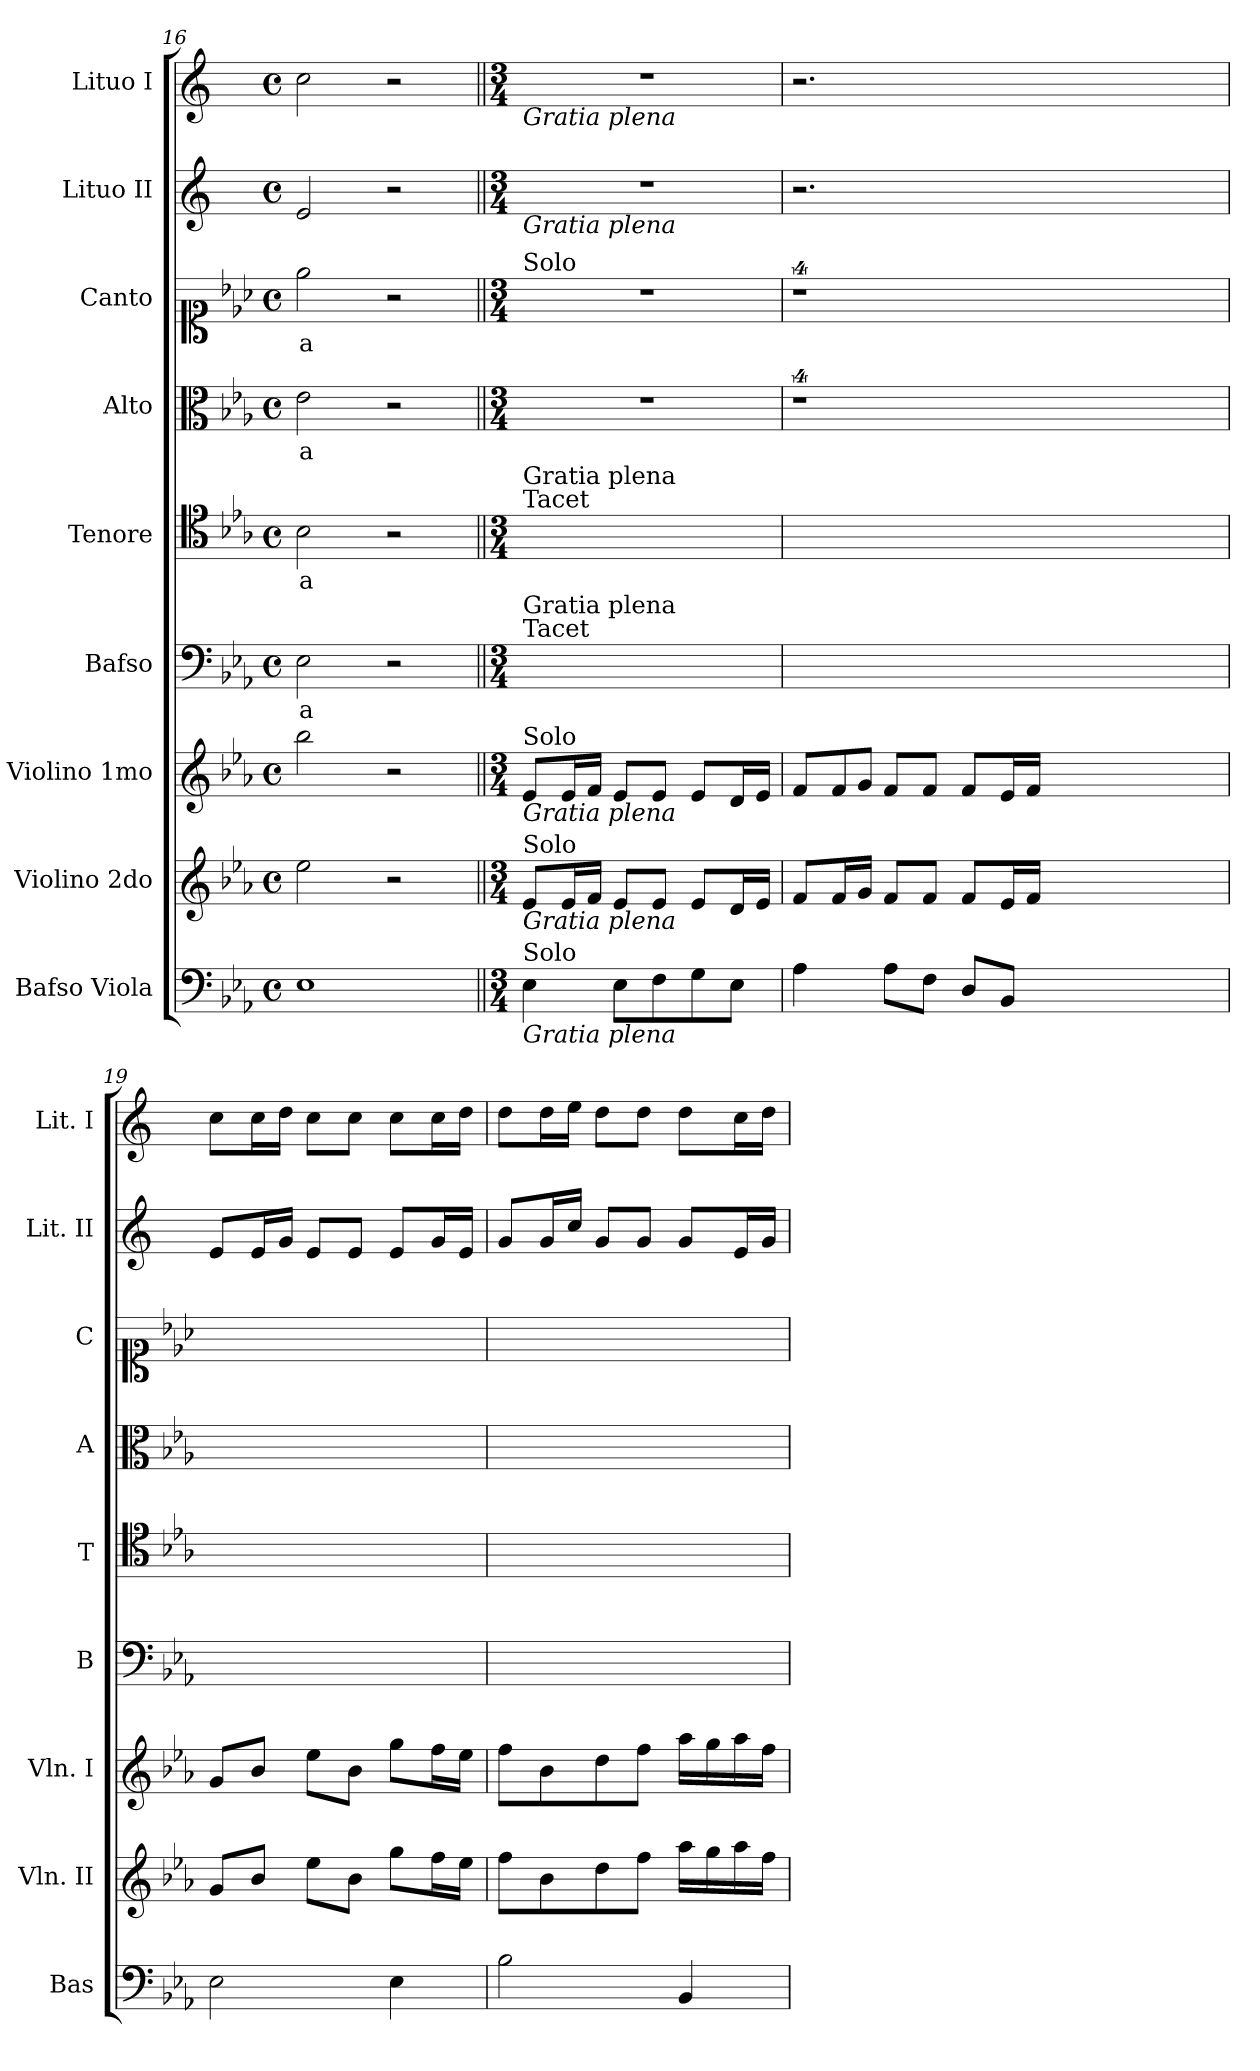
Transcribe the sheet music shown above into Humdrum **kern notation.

**kern	**kern	**kern	**kern	**text	**kern	**text	**kern	**text	**kern	**text	**kern	**kern
*part9	*part8	*part7	*part6	*part6	*part5	*part5	*part4	*part4	*part3	*part3	*part2	*part1
*staff9	*staff8	*staff7	*staff6	*staff6	*staff5	*staff5	*staff4	*staff4	*staff3	*staff3	*staff2	*staff1
*I"Bafso Viola	*I"Violino 2do	*I"Violino 1mo	*I"Bafso	*	*I"Tenore	*	*I"Alto	*	*I"Canto	*	*I"Lituo II	*I"Lituo I
*I'Bas	*I'Vln. II	*I'Vln. I	*I'B	*	*I'T	*	*I'A	*	*I'C	*	*I'Lit. II	*I'Lit. I
*clefF4	*clefG2	*clefG2	*clefF4	*	*clefC4	*	*clefC3	*	*clefC1	*	*clefG2	*clefG2
*	*	*	*	*	*	*	*	*	*	*	*ITrd-2c-3	*ITrd-2c-3
*k[b-e-a-]	*k[b-e-a-]	*k[b-e-a-]	*k[b-e-a-]	*	*k[b-e-a-]	*	*k[b-e-a-]	*	*k[b-e-a-]	*	*k[b-e-a-]	*k[b-e-a-]
*M4/4	*M4/4	*M4/4	*M4/4	*	*M4/4	*	*M4/4	*	*M4/4	*	*M4/4	*M4/4
*met(c)	*met(c)	*met(c)	*met(c)	*	*met(c)	*	*met(c)	*	*met(c)	*	*met(c)	*met(c)
=16	=16	=16	=16	=16	=16	=16	=16	=16	=16	=16	=16	=16
1E-\	2ee-\	2bb-\	2E-\	-a	2B-\	-a	2e-\	-a	2ee-\	-a	2g/	2ee-\
.	2r	2r	2r	.	2r	.	2r	.	2r	.	2r	2r
=17||	=17||	=17||	=17||	=17||	=17||	=17||	=17||	=17||	=17||	=17||	=17||	=17||
*M3/4	*M3/4	*M3/4	*M3/4	*	*M3/4	*	*M3/4	*	*M3/4	*	*M3/4	*M3/4
!	!	!	!	!	!	!	!	!	!	!	!	!LO:TX:b:i:t=Gratia plena
!	!	!	!	!	!	!	!	!	!	!	!LO:TX:b:i:t=Gratia plena	!
!	!	!	!	!	!	!	!	!	!LO:TX:a:t=Solo	!	!	!
!	!	!	!	!	!LO:TX:a:t=Gratia plena\nTacet	!	!	!	!	!	!	!
!	!	!	!LO:TX:a:t=Gratia plena\nTacet	!	!	!	!	!	!	!	!	!
!	!	!LO:TX:b:i:t=Gratia plena	!	!	!	!	!	!	!	!	!	!
!	!	!LO:TX:a:t=Solo	!	!	!	!	!	!	!	!	!	!
!	!LO:TX:b:i:t=Gratia plena	!	!	!	!	!	!	!	!	!	!	!
!	!LO:TX:a:t=Solo	!	!	!	!	!	!	!	!	!	!	!
!LO:TX:a:t=Solo	!	!	!	!	!	!	!	!	!	!	!	!
!LO:TX:b:i:t=Gratia plena	!	!	!	!	!	!	!	!	!	!	!	!
4E-\	8e-/L	8e-/L	2.ryy	.	2.ryy	.	2.r	.	2.r	.	2.r	2.r
.	16e-/L	16e-/L	.	.	.	.	.	.	.	.	.	.
.	16f/JJ	16f/JJ	.	.	.	.	.	.	.	.	.	.
8E-\L	8e-/L	8e-/L	.	.	.	.	.	.	.	.	.	.
8F\	8e-/J	8e-/J	.	.	.	.	.	.	.	.	.	.
8G\	8e-/L	8e-/L	.	.	.	.	.	.	.	.	.	.
8E-\J	16d/L	16d/L	.	.	.	.	.	.	.	.	.	.
.	16e-/JJ	16e-/JJ	.	.	.	.	.	.	.	.	.	.
=18	=18	=18	=18	=18	=18	=18	=18	=18	=18	=18	=18	=18
4A-\	8f/L	8f/L	2.ryy	.	2.ryy	.	4%9r	.	4%9r	.	2.r	2.r
!	!	!LO:N:vis=8	!	!	!	!	!	!	!	!	!	!
.	16f/L	16f/	.	.	.	.	.	.	.	.	.	.
!	!	!LO:N:vis=8	!	!	!	!	!	!	!	!	!	!
.	16g/JJ	16g/J	.	.	.	.	.	.	.	.	.	.
8A-\L	8f/L	8f/L	.	.	.	.	.	.	.	.	.	.
8F\J	8f/J	8f/J	.	.	.	.	.	.	.	.	.	.
8D/L	8f/L	8f/L	.	.	.	.	.	.	.	.	.	.
8BB-/J	16e-/L	16e-/L	.	.	.	.	.	.	.	.	.	.
.	16f/JJ	16f/JJ	.	.	.	.	.	.	.	.	.	.
1.ryy	1.ryy	1.ryy	1.ryy	.	1.ryy	.	.	.	.	.	1.ryy	1.ryy
=19	=19	=19	=19	=19	=19	=19	=19	=19	=19	=19	=19	=19
2E-\	8g/L	8g/L	2.ryy	.	2.ryy	.	2.ryy	.	2.ryy	.	8g/L	8ee-\L
.	8b-/J	8b-/J	.	.	.	.	.	.	.	.	16g/L	16ee-\L
.	.	.	.	.	.	.	.	.	.	.	16b-/JJ	16ff\JJ
.	8ee-\L	8ee-\L	.	.	.	.	.	.	.	.	8g/L	8ee-\L
.	8b-\J	8b-\J	.	.	.	.	.	.	.	.	8g/J	8ee-\J
4E-\	8gg\L	8gg\L	.	.	.	.	.	.	.	.	8g/L	8ee-\L
.	16ff\L	16ff\L	.	.	.	.	.	.	.	.	16b-/L	16ee-\L
.	16ee-\JJ	16ee-\JJ	.	.	.	.	.	.	.	.	16g/JJ	16ff\JJ
=20	=20	=20	=20	=20	=20	=20	=20	=20	=20	=20	=20	=20
2B-\	8ff\L	8ff\L	2.ryy	.	2.ryy	.	2.ryy	.	2.ryy	.	8b-/L	8ff\L
.	8b-\	8b-\	.	.	.	.	.	.	.	.	16b-/L	16ff\L
.	.	.	.	.	.	.	.	.	.	.	16ee-/JJ	16gg\JJ
.	8dd\	8dd\	.	.	.	.	.	.	.	.	8b-/L	8ff\L
.	8ff\J	8ff\J	.	.	.	.	.	.	.	.	8b-/J	8ff\J
4BB-/	16aa-\LL	16aa-\LL	.	.	.	.	.	.	.	.	8b-/L	8ff\L
.	16gg\	16gg\	.	.	.	.	.	.	.	.	.	.
.	16aa-\	16aa-\	.	.	.	.	.	.	.	.	16g/L	16ee-\L
.	16ff\JJ	16ff\JJ	.	.	.	.	.	.	.	.	16b-/JJ	16ff\JJ
=	=	=	=	=	=	=	=	=	=	=	=	=
*-	*-	*-	*-	*-	*-	*-	*-	*-	*-	*-	*-	*-
